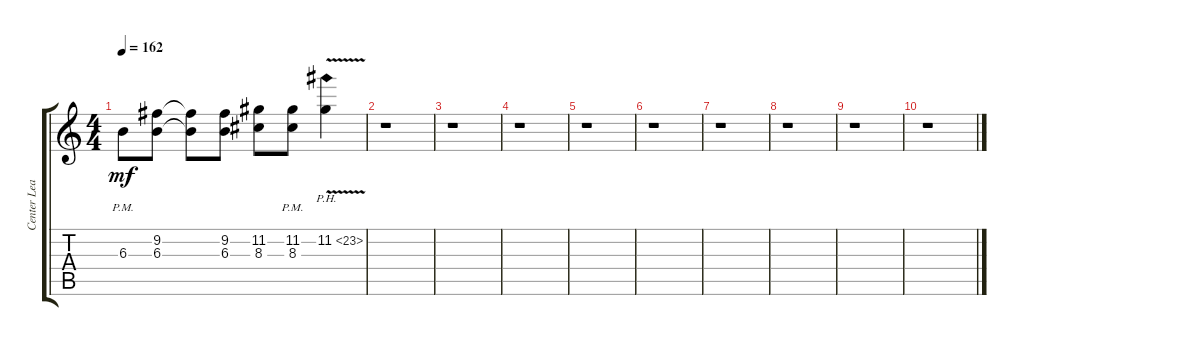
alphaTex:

\track ("Center Lead 1" "Center Lea") {instrument overdrivenguitar}
\staff {score tabs}
\tuning (D4 A3 F3 C3 G2 C2) {hide}
\ts (4 4)
\tempo 162
\clef g2
\ks aminor
6.3{pm}.8{dy mf} (9.2 6.3).8 (9.2{t} 6.3{t}).8 (9.2 6.3).8 (11.2 8.3).8 (11.2{pm} 8.3{pm}).8 11.2{ph 12 v}.4 |
r.1 |
r.1 |
r.1 |
r.1 |
r.1 |
r.1 |
r.1 |
r.1 |
r.1
